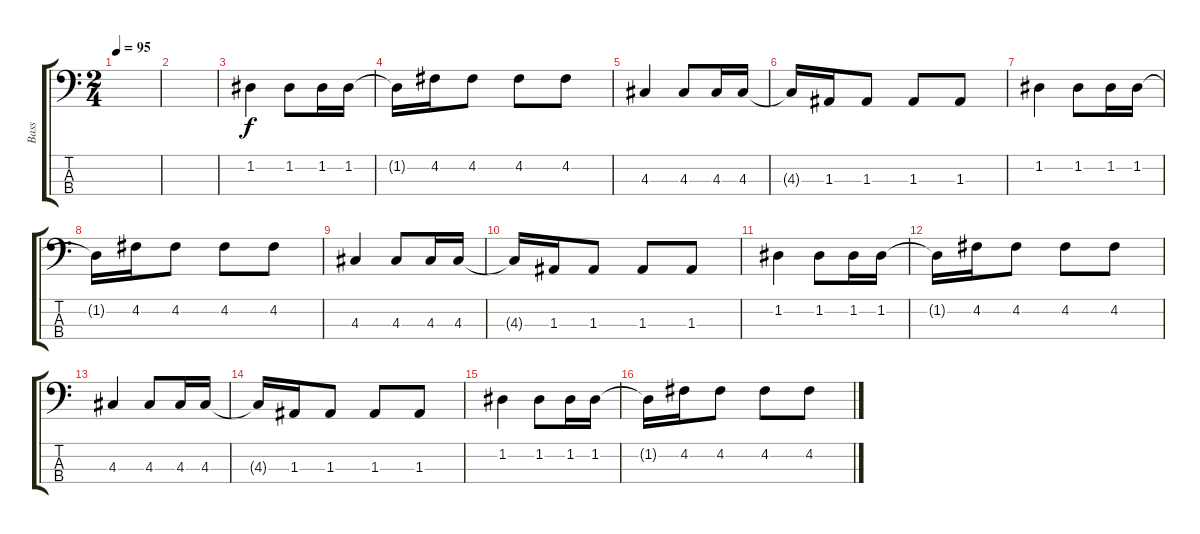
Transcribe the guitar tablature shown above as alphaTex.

\track ("Bass" "Bass") {instrument electricbassfinger}
\staff {score tabs}
\tuning (G2 D2 A1 E1) {hide}
\ts (2 4)
\tempo 95
\clef f4
\ks c
|
|
1.2.4 1.2.8 1.2.16 1.2.16 |
1.2{t}.16 4.2.16 4.2.8 4.2.8 4.2.8 |
4.3.4 4.3.8 4.3.16 4.3.16 |
4.3{t}.16 1.3.16 1.3.8 1.3.8 1.3.8 |
1.2.4 1.2.8 1.2.16 1.2.16 |
1.2{t}.16 4.2.16 4.2.8 4.2.8 4.2.8 |
4.3.4 4.3.8 4.3.16 4.3.16 |
4.3{t}.16 1.3.16 1.3.8 1.3.8 1.3.8 |
1.2.4 1.2.8 1.2.16 1.2.16 |
1.2{t}.16 4.2.16 4.2.8 4.2.8 4.2.8 |
4.3.4 4.3.8 4.3.16 4.3.16 |
4.3{t}.16 1.3.16 1.3.8 1.3.8 1.3.8 |
1.2.4 1.2.8 1.2.16 1.2.16 |
1.2{t}.16 4.2.16 4.2.8 4.2.8 4.2.8
